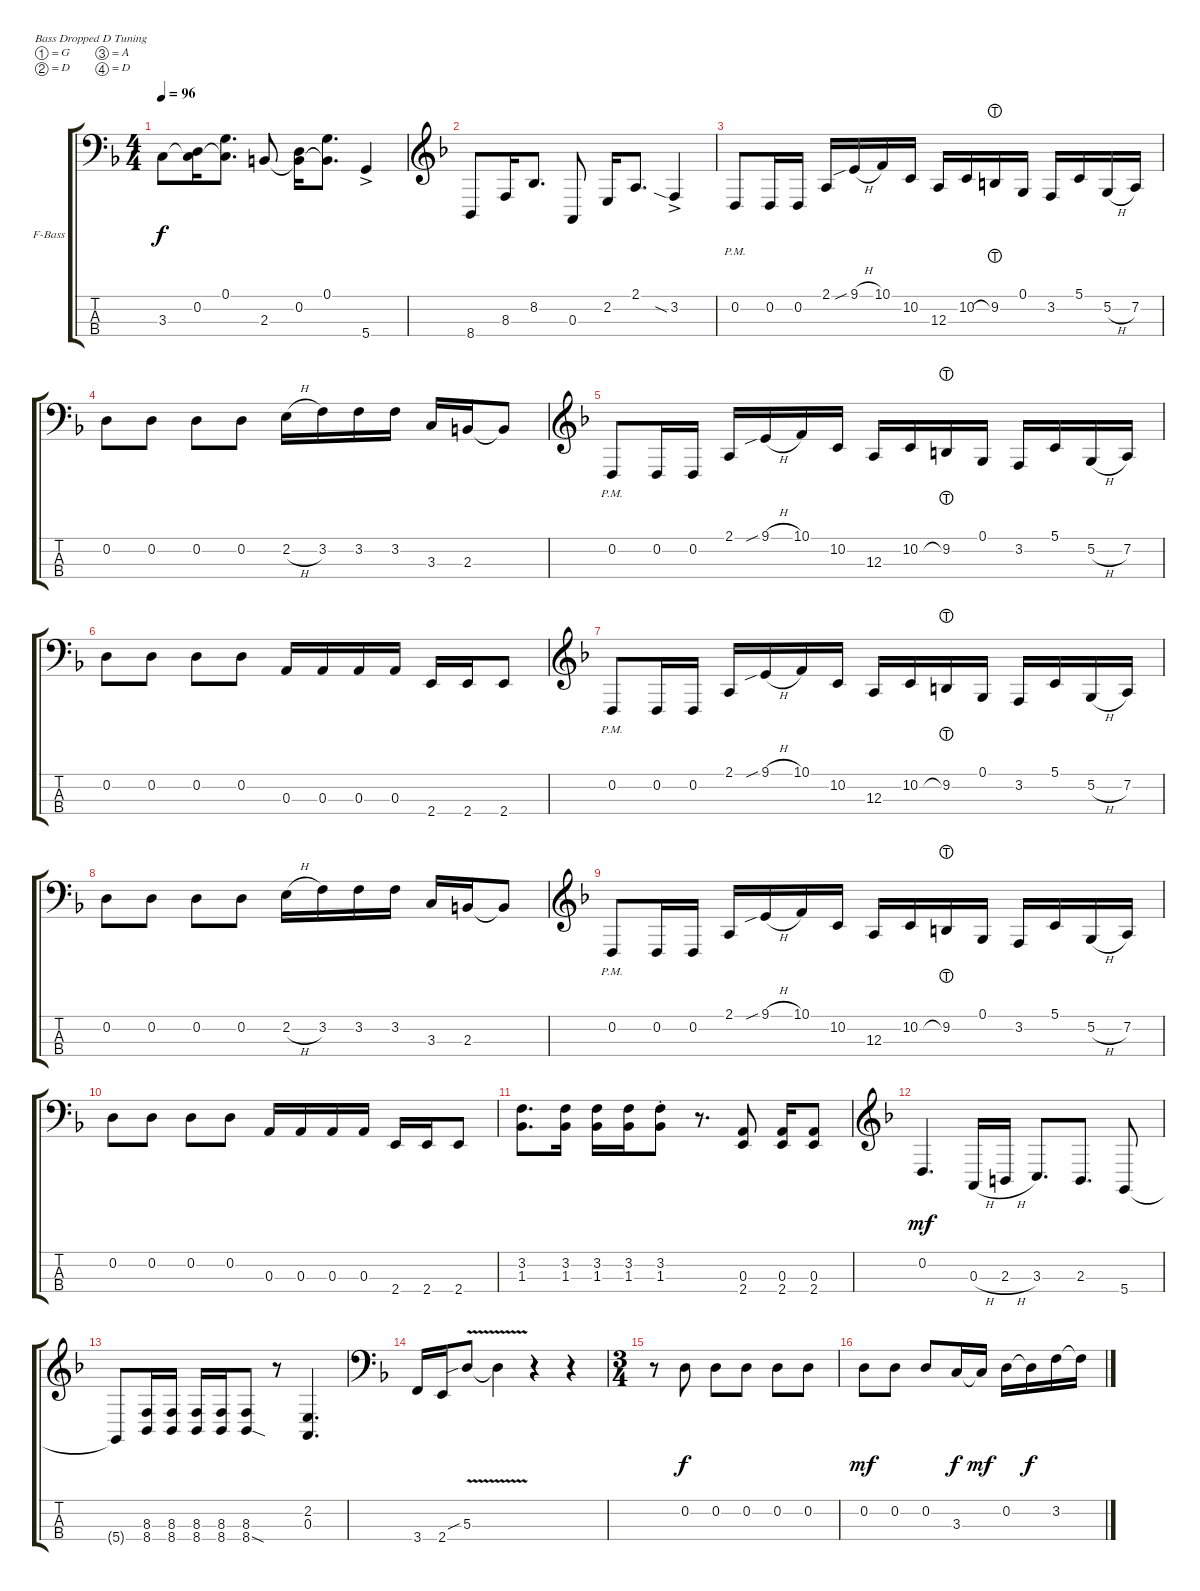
\defaultSystemsLayout 4
\bracketExtendMode groupsimilarinstruments
\firstSystemTrackNameOrientation horizontal
\otherSystemsTrackNameOrientation horizontal
\track ("Fretless Bass" "F-Bass") {instrument fretlessbass}
\staff {score tabs}
\tuning (G2 D2 A1 D1)
\ts (4 4)
\tempo 96
\clef f4
\ks dminor
3.3.8{dy f} (3.3{t} 0.2).16 (3.3{t} 0.1).8{d} 2.3.8 (2.3{t} 0.2).16 (2.3{t} 0.1).8{d} 5.4{ac}.4 |
\clef g2
8.4.8 8.3.16 8.2.8{d} 0.3.8 2.2.16 2.1.8{d} 3.2{sia ac}.4 |
0.2{pm}.8 0.2.16 0.2.16 2.1.16 9.1{sib h}.16 10.1.16 10.2.16 12.3.16 10.2.16 9.2{lht}.16 0.1.16 3.2.16 5.1.16 5.2{h}.16 7.2.16 |
\clef f4
0.2.8 0.2.8 0.2.8 0.2.8 2.2{h}.16 3.2.16 3.2.16 3.2.16 3.3.16 2.3.16 2.3{t}.8 |
\clef g2
0.2{pm}.8 0.2.16 0.2.16 2.1.16 9.1{sib h}.16 10.1.16 10.2.16 12.3.16 10.2.16 9.2{lht}.16 0.1.16 3.2.16 5.1.16 5.2{h}.16 7.2.16 |
\clef f4
0.2.8 0.2.8 0.2.8 0.2.8 0.3.16 0.3.16 0.3.16 0.3.16 2.4.16 2.4.16 2.4.8 |
\clef g2
0.2{pm}.8 0.2.16 0.2.16 2.1.16 9.1{sib h}.16 10.1.16 10.2.16 12.3.16 10.2.16 9.2{lht}.16 0.1.16 3.2.16 5.1.16 5.2{h}.16 7.2.16 |
\clef f4
0.2.8 0.2.8 0.2.8 0.2.8 2.2{h}.16 3.2.16 3.2.16 3.2.16 3.3.16 2.3.16 2.3{t}.8 |
\clef g2
0.2{pm}.8 0.2.16 0.2.16 2.1.16 9.1{sib h}.16 10.1.16 10.2.16 12.3.16 10.2.16 9.2{lht}.16 0.1.16 3.2.16 5.1.16 5.2{h}.16 7.2.16 |
\clef f4
0.2.8 0.2.8 0.2.8 0.2.8 0.3.16 0.3.16 0.3.16 0.3.16 2.4.16 2.4.16 2.4.8 |
(1.3 3.2).8{d} (1.3 3.2).16 (1.3 3.2).16 (1.3 3.2).16 (1.3{st} 3.2).8 r.8{d} (0.3 2.4).8 (0.3 2.4).16 (0.3 2.4).8 |
\clef g2
0.2.4{d dy mf} 0.3{h}.16 2.3{h}.16 3.3.8{d} 2.3.8{d} 5.4.8 |
5.4{t}.8 (8.4 8.3).16 (8.4 8.3).16 (8.4 8.3).16 (8.4 8.3).16 (8.4{sod} 8.3).8 r.8 (0.3 2.2).4{d} |
\clef f4
3.4.16 2.4.16 5.3{v sib}.8 5.3{v t}.4 r.4 r.4 |
\ts (3 4)
r.8 0.2.8{dy f} 0.2.8 0.2.8 0.2.8 0.2.8 |
0.2.8{dy mf} 0.2.8 0.2.8 3.3.16{dy f} 3.3{t}.16{dy mf} 0.2.16 0.2{t}.16{dy f} 3.2.16 3.2{t}.16
